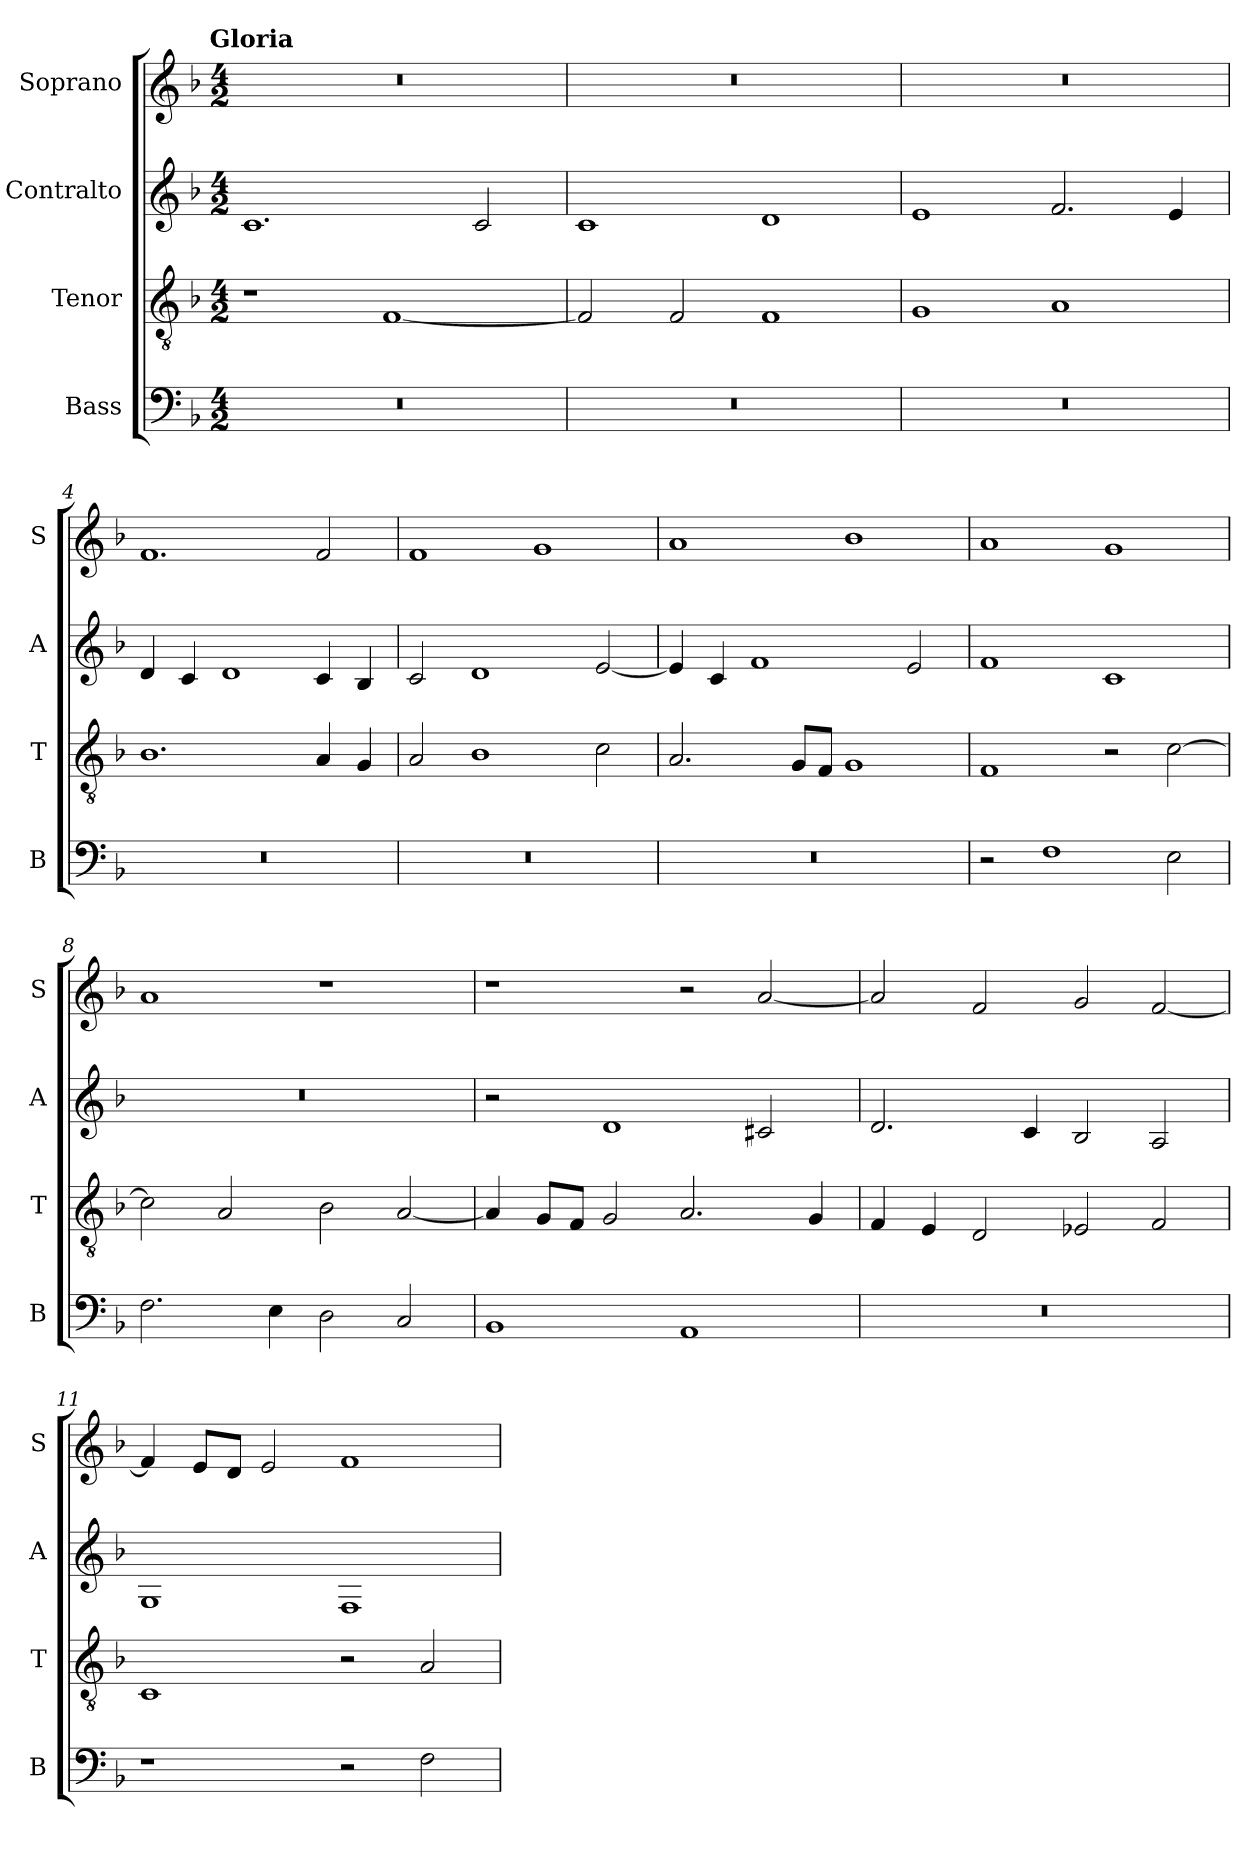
**kern	**kern	**kern	**kern
*part4	*part3	*part2	*part1
*staff4	*staff3	*staff2	*staff1
*I"Bass	*I"Tenor	*I"Contralto	*I"Soprano
*I'B	*I'T	*I'A	*I'S
*clefF4	*clefGv2	*clefG2	*clefG2
*k[b-]	*k[b-]	*k[b-]	*k[b-]
*F:ion	*F:ion	*F:ion	*F:ion
!!LO:TX:omd:t=Gloria
*M4/2	*M4/2	*M4/2	*M4/2
=1	=1	=1	=1
0r	1r	1.c	0r
.	[1F	.	.
.	.	2c	.
=2	=2	=2	=2
0r	2F]	1c	0r
.	2F	.	.
.	1F	1d	.
=3	=3	=3	=3
0r	1G	1e	0r
.	1A	2.f	.
.	.	4e	.
=4	=4	=4	=4
0r	1.B-	4d	1.f
.	.	4c	.
.	.	1d	.
.	4A	4c	2f
.	4G	4B-	.
=5	=5	=5	=5
0r	2A	2c	1f
.	1B-	1d	.
.	.	.	1g
.	2c	[2e	.
=6	=6	=6	=6
0r	2.A	4e]	1a
.	.	4c	.
.	.	1f	.
.	8G/L	.	.
.	8F/J	.	.
.	1G	.	1b-
.	.	2e	.
=7	=7	=7	=7
2r	1F	1f	1a
1F	.	.	.
.	2r	1c	1g
2E	[2c	.	.
=8	=8	=8	=8
2.F	2c]	0r	1a
.	2A	.	.
4E	.	.	.
2D	2B-	.	1r
2C	[2A	.	.
=9	=9	=9	=9
1BB-	4A]	2r	1r
.	8G/L	.	.
.	8F/J	.	.
.	2G	1d	.
1AA	2.A	.	2r
.	.	2c#X	[2a
.	4G	.	.
=10	=10	=10	=10
0r	4F	2.d	2a]
.	4E	.	.
.	2D	.	2f
.	.	4c	.
.	2E-X	2B-	2g
.	2F	2A	[2f
=11	=11	=11	=11
1r	1C	1G	4f]
.	.	.	8e/L
.	.	.	8d/J
.	.	.	2e
2r	2r	1F	1f
2F	2A	.	.
=	=	=	=
*-	*-	*-	*-
